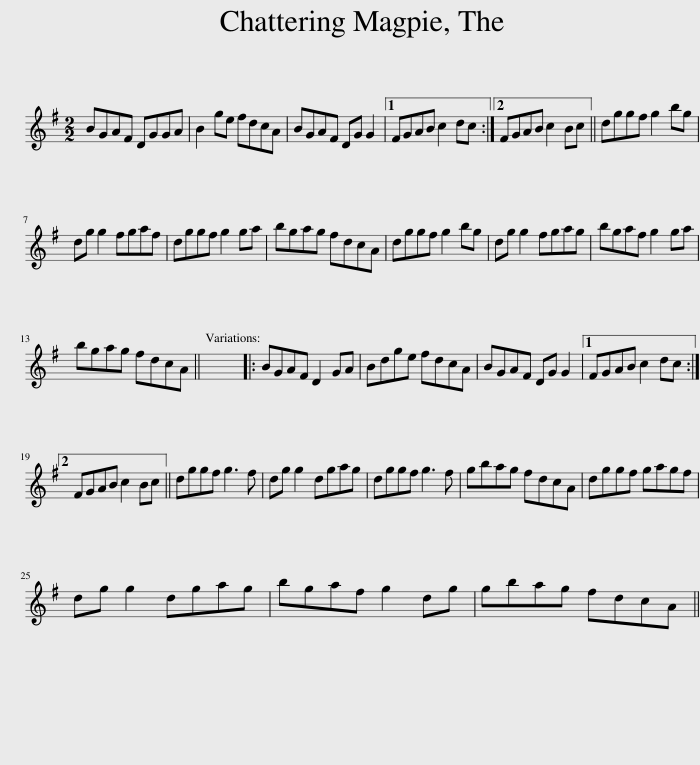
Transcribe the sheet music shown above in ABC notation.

X:1
L:1/8
M:2/2
I:linebreak $
K:G
V:1 treble
V:1
 BGAF DGGA | B2 ge fdcA | BGAF DG G2 |1 FGAB c2 dc :|2 FGAB c2 Bc || %5
 dggf g2 bg |$ dg g2 fgaf | dggf g2 ga | bgag fdcA | dggf g2 bg | %10
 dg g2 fgag | bgaf g2 ga |$ bgag fdcA || x8 |: BGAF D2 GA | %15
 Bdge fdcA | BGAF DG G2 |1 FGAB c2 dc :|2$ FGAB c2 Bc || dggf g3 f | %20
 dg g2 dgag | dggf g3 f | gbag fdcA | dggf gagf |$ dg g2 dgag | %25
 bgaf g2 dg | gbag fdcA || %27
